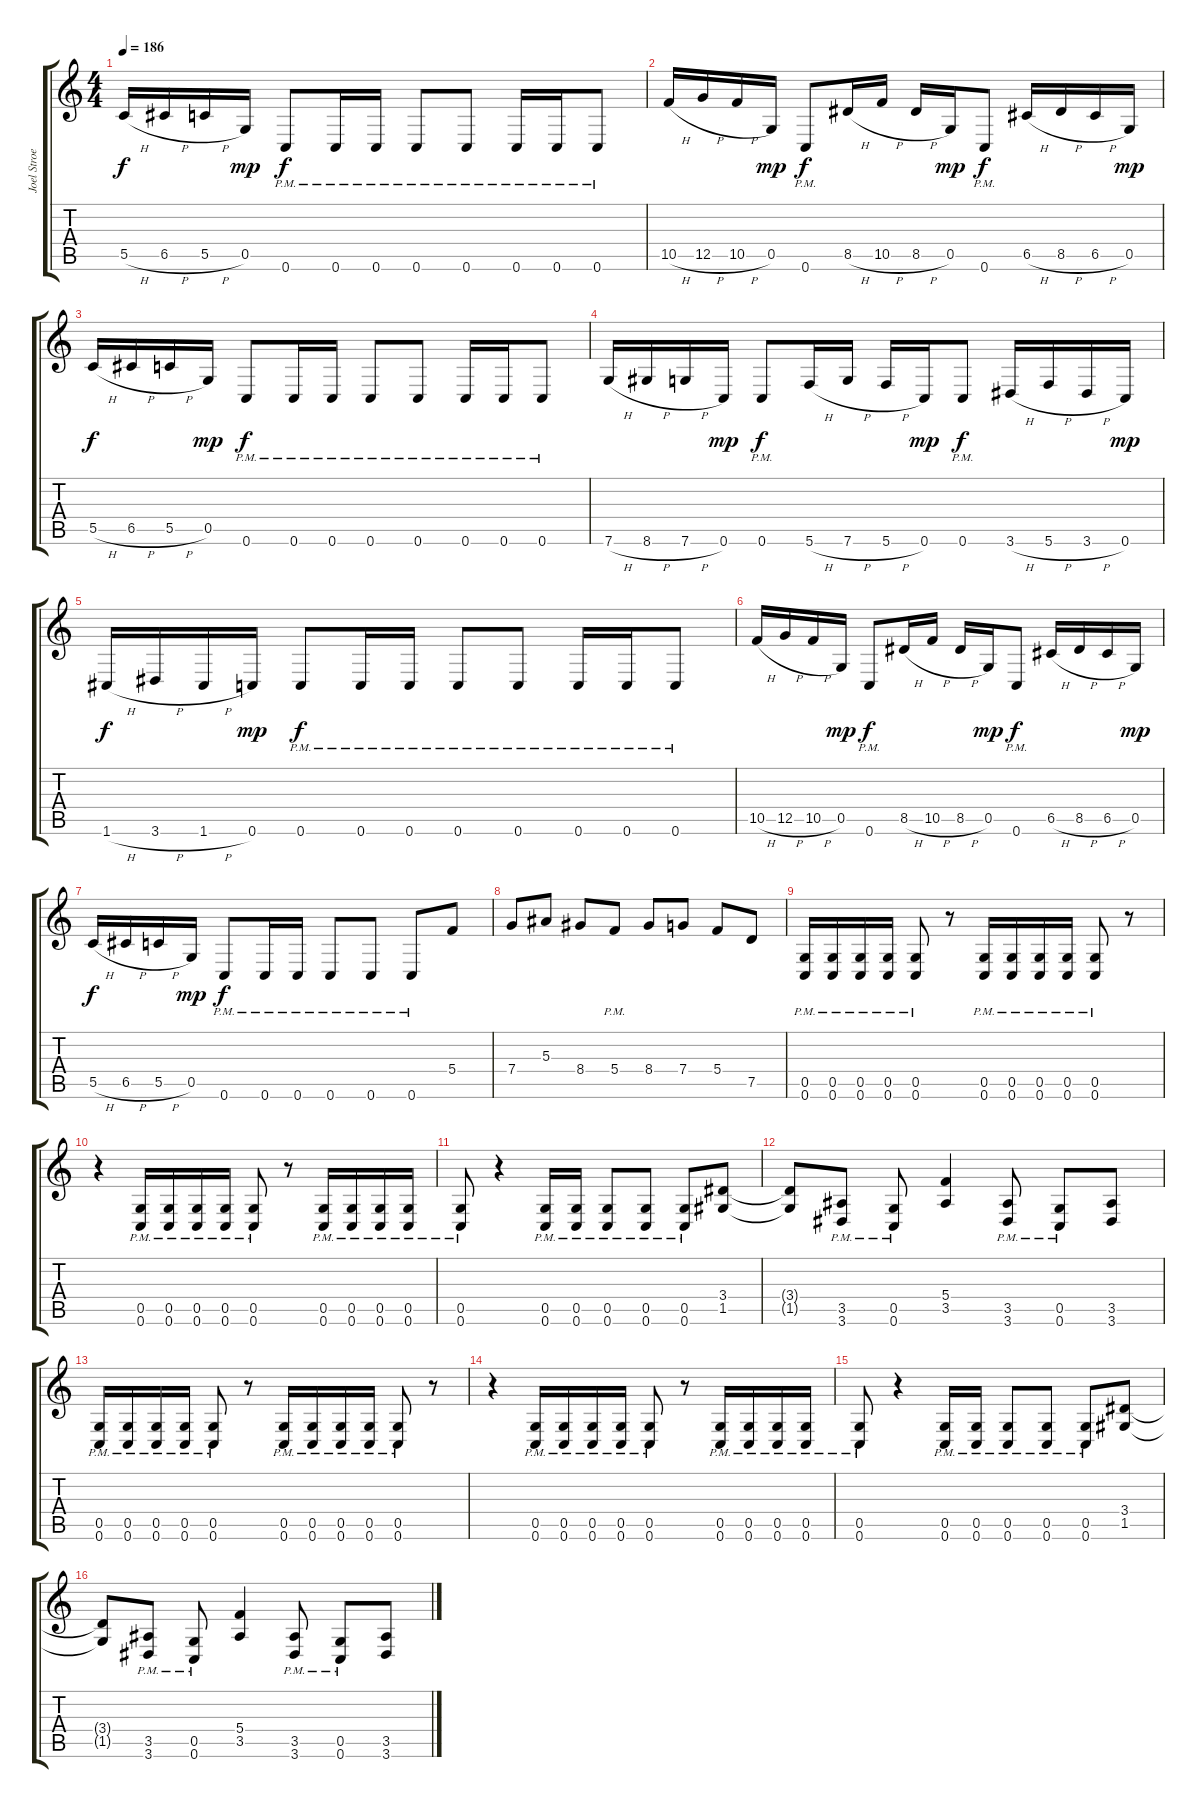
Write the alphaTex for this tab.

\track ("Joel Stroetzel" "Joel Stroe") {instrument distortionguitar}
\staff {score tabs}
\tuning (D4 A3 F3 C3 G2 C2) {hide}
\ts (4 4)
\tempo 186
\clef g2
\ks c
5.5{h}.16{dy f} 6.5{h}.16 5.5{h}.16 0.5.16{dy mp} 0.6{pm}.8{dy f} 0.6{pm}.16 0.6{pm}.16 0.6{pm}.8 0.6{pm}.8 0.6{pm}.16 0.6{pm}.16 0.6{pm}.8 |
10.5{h}.16 12.5{h}.16 10.5{h}.16 0.5.16{dy mp} 0.6{pm}.8{dy f} 8.5{h}.16 10.5{h}.16 8.5{h}.16 0.5.16{dy mp} 0.6{pm}.8{dy f} 6.5{h}.16 8.5{h}.16 6.5{h}.16 0.5.16{dy mp} |
5.5{h}.16{dy f} 6.5{h}.16 5.5{h}.16 0.5.16{dy mp} 0.6{pm}.8{dy f} 0.6{pm}.16 0.6{pm}.16 0.6{pm}.8 0.6{pm}.8 0.6{pm}.16 0.6{pm}.16 0.6{pm}.8 |
7.6{h}.16 8.6{h}.16 7.6{h}.16 0.6.16{dy mp} 0.6{pm}.8{dy f} 5.6{h}.16 7.6{h}.16 5.6{h}.16 0.6.16{dy mp} 0.6{pm}.8{dy f} 3.6{h}.16 5.6{h}.16 3.6{h}.16 0.6.16{dy mp} |
1.6{h}.16{dy f} 3.6{h}.16 1.6{h}.16 0.6.16{dy mp} 0.6{pm}.8{dy f} 0.6{pm}.16 0.6{pm}.16 0.6{pm}.8 0.6{pm}.8 0.6{pm}.16 0.6{pm}.16 0.6{pm}.8 |
10.5{h}.16 12.5{h}.16 10.5{h}.16 0.5.16{dy mp} 0.6{pm}.8{dy f} 8.5{h}.16 10.5{h}.16 8.5{h}.16 0.5.16{dy mp} 0.6{pm}.8{dy f} 6.5{h}.16 8.5{h}.16 6.5{h}.16 0.5.16{dy mp} |
5.5{h}.16{dy f} 6.5{h}.16 5.5{h}.16 0.5.16{dy mp} 0.6{pm}.8{dy f} 0.6{pm}.16 0.6{pm}.16 0.6{pm}.8 0.6{pm}.8 0.6{pm}.8 5.4.8 |
7.4.8 5.3.8 8.4.8 5.4{pm}.8 8.4.8 7.4.8 5.4.8 7.5.8 |
(0.5{pm} 0.6{pm}).16 (0.5{pm} 0.6{pm}).16 (0.5{pm} 0.6{pm}).16 (0.5{pm} 0.6{pm}).16 (0.5{pm} 0.6{pm}).8 r.8 (0.5{pm} 0.6{pm}).16 (0.5{pm} 0.6{pm}).16 (0.5{pm} 0.6{pm}).16 (0.5{pm} 0.6{pm}).16 (0.5{pm} 0.6{pm}).8 r.8 |
r.4 (0.5{pm} 0.6{pm}).16 (0.5{pm} 0.6{pm}).16 (0.5{pm} 0.6{pm}).16 (0.5{pm} 0.6{pm}).16 (0.5{pm} 0.6{pm}).8 r.8 (0.5{pm} 0.6{pm}).16 (0.5{pm} 0.6{pm}).16 (0.5{pm} 0.6{pm}).16 (0.5{pm} 0.6{pm}).16 |
(0.5{pm} 0.6{pm}).8 r.4 (0.5{pm} 0.6{pm}).16 (0.5{pm} 0.6{pm}).16 (0.5{pm} 0.6{pm}).8 (0.5{pm} 0.6{pm}).8 (0.5{pm} 0.6{pm}).8 (3.4 1.5).8 |
(3.4{t} 1.5{t}).8 (3.5{pm} 3.6{pm}).8 (0.5{pm} 0.6{pm}).8 (5.4 3.5).4 (3.5{pm} 3.6{pm}).8 (0.5{pm} 0.6{pm}).8 (3.5 3.6).8 |
(0.5{pm} 0.6{pm}).16 (0.5{pm} 0.6{pm}).16 (0.5{pm} 0.6{pm}).16 (0.5{pm} 0.6{pm}).16 (0.5{pm} 0.6{pm}).8 r.8 (0.5{pm} 0.6{pm}).16 (0.5{pm} 0.6{pm}).16 (0.5{pm} 0.6{pm}).16 (0.5{pm} 0.6{pm}).16 (0.5{pm} 0.6{pm}).8 r.8 |
r.4 (0.5{pm} 0.6{pm}).16 (0.5{pm} 0.6{pm}).16 (0.5{pm} 0.6{pm}).16 (0.5{pm} 0.6{pm}).16 (0.5{pm} 0.6{pm}).8 r.8 (0.5{pm} 0.6{pm}).16 (0.5{pm} 0.6{pm}).16 (0.5{pm} 0.6{pm}).16 (0.5{pm} 0.6{pm}).16 |
(0.5{pm} 0.6{pm}).8 r.4 (0.5{pm} 0.6{pm}).16 (0.5{pm} 0.6{pm}).16 (0.5{pm} 0.6{pm}).8 (0.5{pm} 0.6{pm}).8 (0.5{pm} 0.6{pm}).8 (3.4 1.5).8 |
(3.4{t} 1.5{t}).8 (3.5{pm} 3.6{pm}).8 (0.5{pm} 0.6{pm}).8 (5.4 3.5).4 (3.5{pm} 3.6{pm}).8 (0.5{pm} 0.6{pm}).8 (3.5 3.6).8
